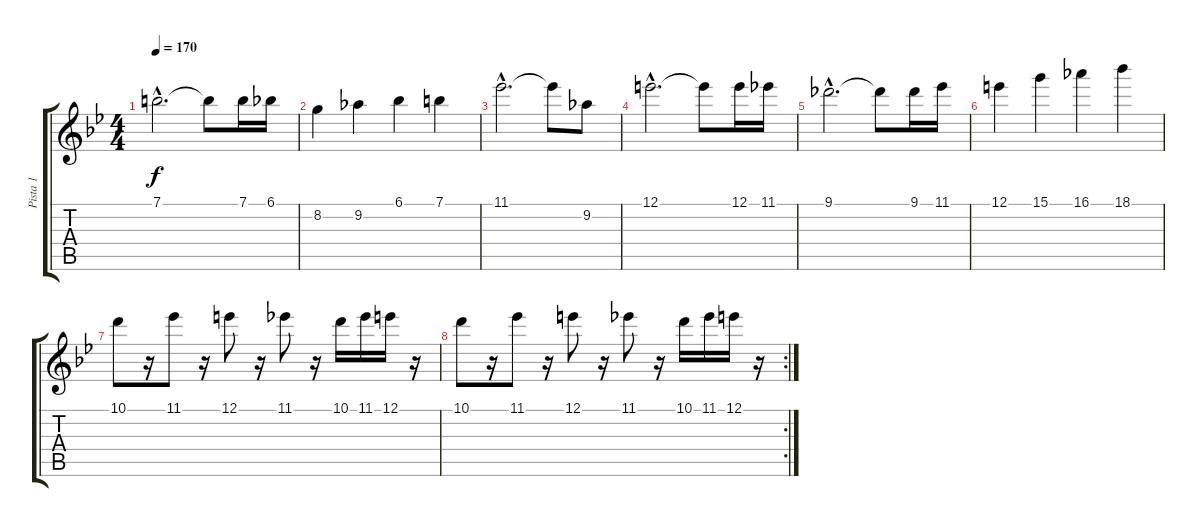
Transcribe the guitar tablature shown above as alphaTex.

\track ("Pista 1" "Pista 1") {instrument distortionguitar}
\staff {score tabs}
\tuning (E4 B3 G3 D3 A2 E2) {hide}
\ts (4 4)
\tempo 170
\clef g2
\ks bb
7.1{hac}.2{d dy f} 7.1{t}.8 7.1.16 6.1.16 |
8.2.4 9.2.4 6.1.4 7.1.4 |
11.1{hac}.2{d} 11.1{t}.8 9.2.8 |
12.1{hac}.2{d} 12.1{t}.8 12.1.16 11.1.16 |
9.1{hac}.2{d} 9.1{t}.8 9.1.16 11.1.16 |
12.1.4 15.1.4 16.1.4 18.1.4 |
10.1.8 r.16 11.1.8 r.16 12.1.8 r.16 11.1.8 r.16 10.1.16 11.1.16 12.1.16 r.16 |
\rc 2
10.1.8 r.16 11.1.8 r.16 12.1.8 r.16 11.1.8 r.16 10.1.16 11.1.16 12.1.16 r.16
